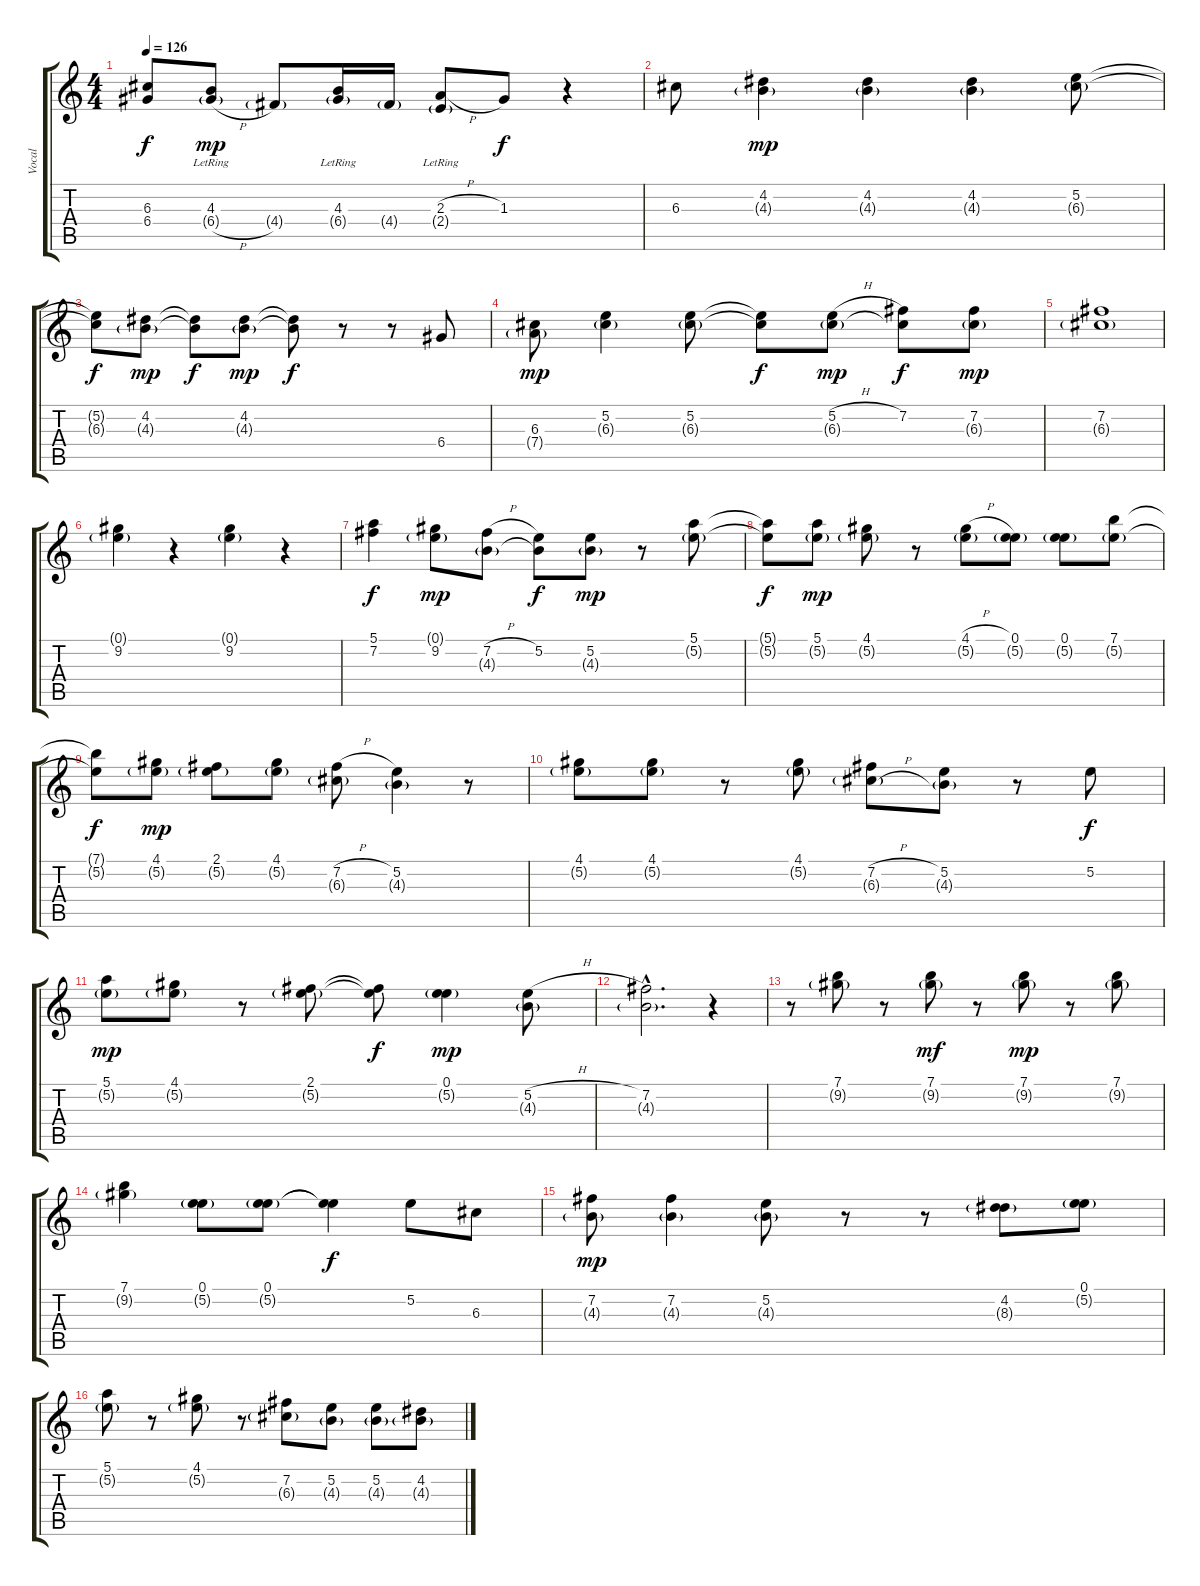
\track ("Vocal" "Vocal") {instrument overdrivenguitar}
\staff {score tabs}
\tuning (E4 B3 G3 D3 A2 E2) {hide}
\ts (4 4)
\tempo 126
\clef g2
\ks c
(6.3{t} 6.4{t}).8{dy f} (4.3{lr} 6.4{h g}).8{dy mp} 4.4{g}.8 (4.3{lr} 6.4{g}).16 4.4{g}.16 (2.3{h} 2.4{g lr}).8 1.3.8{dy f} r.4 |
6.3.8 (4.2 4.3{g}).4{dy mp} (4.2 4.3{g}).4 (4.2 4.3{g}).4 (5.2 6.3{g}).8 |
(5.2{t} 6.3{t}).8{dy f} (4.2 4.3{g}).8{dy mp} (4.2{t} 4.3{t}).8{dy f} (4.2 4.3{g}).8{dy mp} (4.2{t} 4.3{t}).8{dy f} r.8 r.8 6.4.8 |
(6.3 7.4{g}).8{dy mp} (5.2 6.3{g}).4 (5.2 6.3{g}).8 (5.2{t} 6.3{t}).8{dy f} (5.2{h} 6.3{g}).8{dy mp} (7.2 6.3{t}).8{dy f} (7.2 6.3{g}).8{dy mp} |
(7.2 6.3{g}).1 |
(0.1{g} 9.2).4 r.4 (0.1{g} 9.2).4 r.4 |
(5.1 7.2).4{dy f} (0.1{g} 9.2).8{dy mp} (7.2{h} 4.3{g}).8 (5.2 4.3{t}).8{dy f} (5.2 4.3{g}).8{dy mp} r.8 (5.1 5.2{g}).8 |
(5.1{t} 5.2{t}).8{dy f} (5.1 5.2{g}).8{dy mp} (4.1 5.2{g}).8 r.8 (4.1{h} 5.2{g}).8 (0.1 5.2{g}).8 (0.1 5.2{g}).8 (7.1 5.2{g}).8 |
(7.1{t} 5.2{t}).8{dy f} (4.1 5.2{g}).8{dy mp} (2.1 5.2{g}).8 (4.1 5.2{g}).8 (7.2{h} 6.3{g}).8 (5.2 4.3{g}).4 r.8 |
(4.1 5.2{g}).8 (4.1 5.2{g}).8 r.8 (4.1 5.2{g}).8 (7.2{h} 6.3{h g}).8 (5.2 4.3{g}).8 r.8 5.2.8{dy f} |
(5.1 5.2{g}).8{dy mp} (4.1 5.2{g}).8 r.8 (2.1 5.2{g}).8 (2.1{t} 5.2{t}).8{dy f} (0.1 5.2{g}).4{dy mp} (5.2{h} 4.3{g}).8 |
(7.2{hac} 4.3{g hac}).2{d} r.4 |
r.8 (7.1 9.2{g}).8 r.8 (7.1 9.2{g}).8{dy mf} r.8 (7.1 9.2{g}).8{dy mp} r.8 (7.1 9.2{g}).8 |
(7.1 9.2{g}).4 (0.1 5.2{g}).8 (0.1 5.2{g}).8 (0.1{t} 5.2{t}).4{dy f} 5.2.8 6.3.8 |
(7.2 4.3{g}).8{dy mp} (7.2 4.3{g}).4 (5.2 4.3{g}).8 r.8 r.8 (4.2 8.3{g}).8 (0.1 5.2{g}).8 |
(5.1 5.2{g}).8 r.8 (4.1 5.2{g}).8 r.8 (7.2 6.3{g}).8 (5.2 4.3{g}).8 (5.2 4.3{g}).8 (4.2 4.3{g}).8
